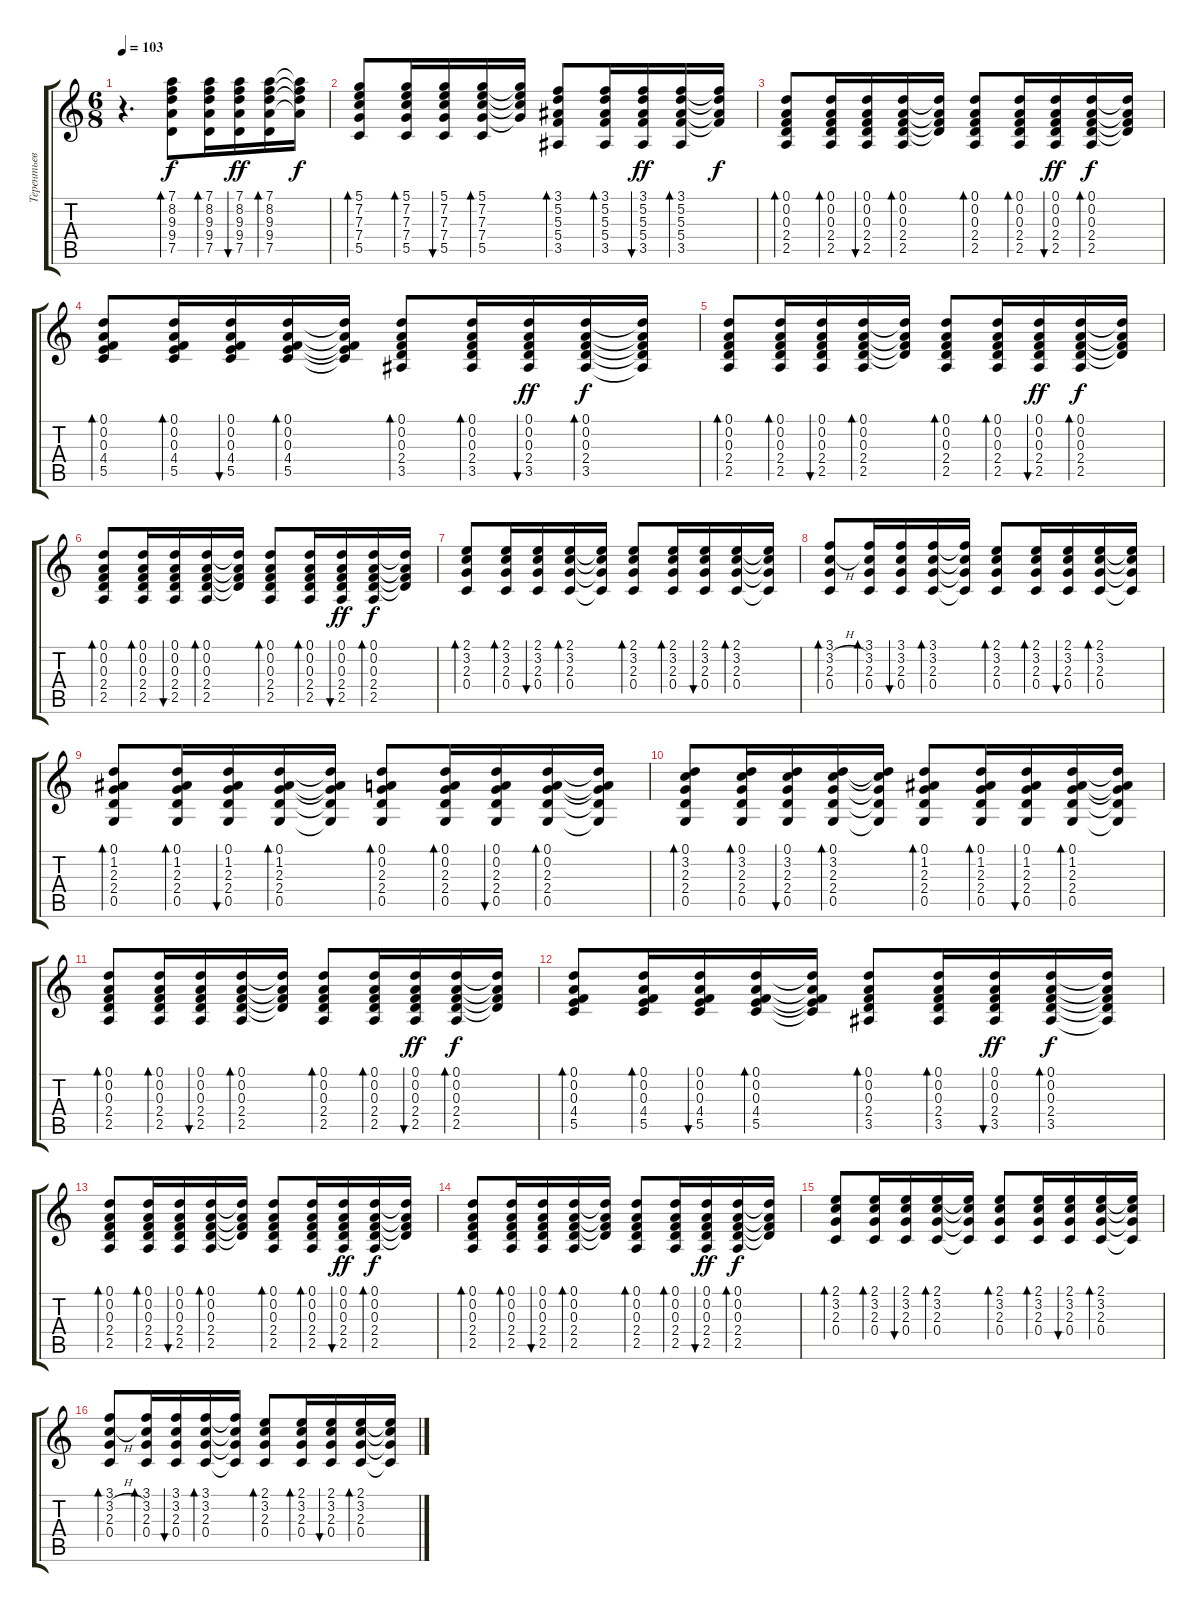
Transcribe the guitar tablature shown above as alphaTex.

\track ("Терентьев" "Терентьев") {instrument overdrivenguitar}
\staff {score tabs}
\tuning (D4 A3 F3 C3 G2 D2) {hide}
\ts (6 8)
\tempo 103
\clef g2
\ks c
r.4{d dy f volume 6 instrument electricguitarclean} (7.1 8.2 9.3 9.4 7.5).8{bd 60} (7.1 8.2 9.3 9.4 7.5).16{bd 60} (7.1 8.2 9.3 9.4 7.5).16{bu 60 dy ff} (7.1 8.2 9.3 9.4 7.5).16{bd 60} (7.1{t} 8.2{t} 9.3{t} 9.4{t}).16{dy f} |
(5.1 7.2 7.3 7.4 5.5).8{bd 60} (5.1 7.2 7.3 7.4 5.5).16{bd 60} (5.1 7.2 7.3 7.4 5.5).16{bu 60} (5.1 7.2 7.3 7.4 5.5).16{bd 60} (5.1{t} 7.2{t} 7.3{t} 7.4{t}).16 (3.1 5.2 5.3 5.4 3.5).8{bd 60} (3.1 5.2 5.3 5.4 3.5).16{bd 60} (3.1 5.2 5.3 5.4 3.5).16{bu 60 dy ff} (3.1 5.2 5.3 5.4 3.5).16{bd 60} (3.1{t} 5.2{t} 5.3{t} 5.4{t}).16{dy f} |
(0.1 0.2 0.3 2.4 2.5).8{bd 60} (0.1 0.2 0.3 2.4 2.5).16{bd 60} (0.1 0.2 0.3 2.4 2.5).16{bu 60} (0.1 0.2 0.3 2.4 2.5).16{bd 60} (0.1{t} 0.2{t} 0.3{t} 2.4{t}).16 (0.1 0.2 0.3 2.4 2.5).8{bd 60} (0.1 0.2 0.3 2.4 2.5).16{bd 60} (0.1 0.2 0.3 2.4 2.5).16{bu 60 dy ff} (0.1 0.2 0.3 2.4 2.5).16{bd 60 dy f} (0.1{t} 0.2{t} 0.3{t} 2.4{t}).16 |
(0.1 0.2 0.3 4.4 5.5).8{bd 60} (0.1 0.2 0.3 4.4 5.5).16{bd 60} (0.1 0.2 0.3 4.4 5.5).16{bu 60} (0.1 0.2 0.3 4.4 5.5).16{bd 60} (0.1{t} 0.2{t} 0.3{t} 4.4{t} 5.5{t}).16 (0.1 0.2 0.3 2.4 3.5).8{bd 60} (0.1 0.2 0.3 2.4 3.5).16{bd 60} (0.1 0.2 0.3 2.4 3.5).16{bu 60 dy ff} (0.1 0.2 0.3 2.4 3.5).16{bd 60 dy f} (0.1{t} 0.2{t} 0.3{t} 2.4{t} 3.5{t}).16 |
(0.1 0.2 0.3 2.4 2.5).8{bd 60} (0.1 0.2 0.3 2.4 2.5).16{bd 60} (0.1 0.2 0.3 2.4 2.5).16{bu 60} (0.1 0.2 0.3 2.4 2.5).16{bd 60} (0.1{t} 0.2{t} 0.3{t} 2.4{t}).16 (0.1 0.2 0.3 2.4 2.5).8{bd 60} (0.1 0.2 0.3 2.4 2.5).16{bd 60} (0.1 0.2 0.3 2.4 2.5).16{bu 60 dy ff} (0.1 0.2 0.3 2.4 2.5).16{bd 60 dy f} (0.1{t} 0.2{t} 0.3{t} 2.4{t}).16 |
(0.1 0.2 0.3 2.4 2.5).8{bd 60} (0.1 0.2 0.3 2.4 2.5).16{bd 60} (0.1 0.2 0.3 2.4 2.5).16{bu 60} (0.1 0.2 0.3 2.4 2.5).16{bd 60} (0.1{t} 0.2{t} 0.3{t} 2.4{t}).16 (0.1 0.2 0.3 2.4 2.5).8{bd 60} (0.1 0.2 0.3 2.4 2.5).16{bd 60} (0.1 0.2 0.3 2.4 2.5).16{bu 60 dy ff} (0.1 0.2 0.3 2.4 2.5).16{bd 60 dy f} (0.1{t} 0.2{t} 0.3{t} 2.4{t}).16 |
(2.1 3.2 2.3 0.4).8{bd 60} (2.1 3.2 2.3 0.4).16{bd 60} (2.1 3.2 2.3 0.4).16{bu 60} (2.1 3.2 2.3 0.4).16{bd 60} (2.1{t} 3.2{t} 2.3{t} 0.4{t}).16 (2.1 3.2 2.3 0.4).8{bd 60} (2.1 3.2 2.3 0.4).16{bd 60} (2.1 3.2 2.3 0.4).16{bu 60} (2.1 3.2 2.3 0.4).16{bd 60} (2.1{t} 3.2{t} 2.3{t} 0.4{t}).16 |
(3.1 3.2{h} 2.3 0.4).8{bd 60} (3.1 3.2 2.3 0.4).16{bd 60} (3.1 3.2 2.3 0.4).16{bu 60} (3.1 3.2 2.3 0.4).16{bd 60} (3.1{t} 3.2{t} 2.3{t} 0.4{t}).16 (2.1 3.2 2.3 0.4).8{bd 60} (2.1 3.2 2.3 0.4).16{bd 60} (2.1 3.2 2.3 0.4).16{bu 60} (2.1 3.2 2.3 0.4).16{bd 60} (2.1{t} 3.2{t} 2.3{t} 0.4{t}).16 |
(0.1 1.2 2.3 2.4 0.5).8{bd 60} (0.1 1.2 2.3 2.4 0.5).16{bd 60} (0.1 1.2 2.3 2.4 0.5).16{bu 60} (0.1 1.2 2.3 2.4 0.5).16{bd 60} (0.1{t} 1.2{t} 2.3{t} 2.4{t} 0.5{t}).16 (0.1 0.2 2.3 2.4 0.5).8{bd 60} (0.1 0.2 2.3 2.4 0.5).16{bd 60} (0.1 0.2 2.3 2.4 0.5).16{bu 60} (0.1 0.2 2.3 2.4 0.5).16{bd 60} (0.1{t} 0.2{t} 2.3{t} 2.4{t} 0.5{t}).16 |
(0.1 3.2 2.3 2.4 0.5).8{bd 60} (0.1 3.2 2.3 2.4 0.5).16{bd 60} (0.1 3.2 2.3 2.4 0.5).16{bu 60} (0.1 3.2 2.3 2.4 0.5).16{bd 60} (0.1{t} 3.2{t} 2.3{t} 2.4{t} 0.5{t}).16 (0.1 1.2 2.3 2.4 0.5).8{bd 60} (0.1 1.2 2.3 2.4 0.5).16{bd 60} (0.1 1.2 2.3 2.4 0.5).16{bu 60} (0.1 1.2 2.3 2.4 0.5).16{bd 60} (0.1{t} 1.2{t} 2.3{t} 2.4{t} 0.5{t}).16 |
(0.1 0.2 0.3 2.4 2.5).8{bd 60} (0.1 0.2 0.3 2.4 2.5).16{bd 60} (0.1 0.2 0.3 2.4 2.5).16{bu 60} (0.1 0.2 0.3 2.4 2.5).16{bd 60} (0.1{t} 0.2{t} 0.3{t} 2.4{t}).16 (0.1 0.2 0.3 2.4 2.5).8{bd 60} (0.1 0.2 0.3 2.4 2.5).16{bd 60} (0.1 0.2 0.3 2.4 2.5).16{bu 60 dy ff} (0.1 0.2 0.3 2.4 2.5).16{bd 60 dy f} (0.1{t} 0.2{t} 0.3{t} 2.4{t}).16 |
(0.1 0.2 0.3 4.4 5.5).8{bd 60} (0.1 0.2 0.3 4.4 5.5).16{bd 60} (0.1 0.2 0.3 4.4 5.5).16{bu 60} (0.1 0.2 0.3 4.4 5.5).16{bd 60} (0.1{t} 0.2{t} 0.3{t} 4.4{t} 5.5{t}).16 (0.1 0.2 0.3 2.4 3.5).8{bd 60} (0.1 0.2 0.3 2.4 3.5).16{bd 60} (0.1 0.2 0.3 2.4 3.5).16{bu 60 dy ff} (0.1 0.2 0.3 2.4 3.5).16{bd 60 dy f} (0.1{t} 0.2{t} 0.3{t} 2.4{t} 3.5{t}).16 |
(0.1 0.2 0.3 2.4 2.5).8{bd 60} (0.1 0.2 0.3 2.4 2.5).16{bd 60} (0.1 0.2 0.3 2.4 2.5).16{bu 60} (0.1 0.2 0.3 2.4 2.5).16{bd 60} (0.1{t} 0.2{t} 0.3{t} 2.4{t}).16 (0.1 0.2 0.3 2.4 2.5).8{bd 60} (0.1 0.2 0.3 2.4 2.5).16{bd 60} (0.1 0.2 0.3 2.4 2.5).16{bu 60 dy ff} (0.1 0.2 0.3 2.4 2.5).16{bd 60 dy f} (0.1{t} 0.2{t} 0.3{t} 2.4{t}).16 |
(0.1 0.2 0.3 2.4 2.5).8{bd 60} (0.1 0.2 0.3 2.4 2.5).16{bd 60} (0.1 0.2 0.3 2.4 2.5).16{bu 60} (0.1 0.2 0.3 2.4 2.5).16{bd 60} (0.1{t} 0.2{t} 0.3{t} 2.4{t}).16 (0.1 0.2 0.3 2.4 2.5).8{bd 60} (0.1 0.2 0.3 2.4 2.5).16{bd 60} (0.1 0.2 0.3 2.4 2.5).16{bu 60 dy ff} (0.1 0.2 0.3 2.4 2.5).16{bd 60 dy f} (0.1{t} 0.2{t} 0.3{t} 2.4{t}).16 |
(2.1 3.2 2.3 0.4).8{bd 60} (2.1 3.2 2.3 0.4).16{bd 60} (2.1 3.2 2.3 0.4).16{bu 60} (2.1 3.2 2.3 0.4).16{bd 60} (2.1{t} 3.2{t} 2.3{t} 0.4{t}).16 (2.1 3.2 2.3 0.4).8{bd 60} (2.1 3.2 2.3 0.4).16{bd 60} (2.1 3.2 2.3 0.4).16{bu 60} (2.1 3.2 2.3 0.4).16{bd 60} (2.1{t} 3.2{t} 2.3{t} 0.4{t}).16 |
(3.1 3.2{h} 2.3 0.4).8{bd 60} (3.1 3.2 2.3 0.4).16{bd 60} (3.1 3.2 2.3 0.4).16{bu 60} (3.1 3.2 2.3 0.4).16{bd 60} (3.1{t} 3.2{t} 2.3{t} 0.4{t}).16 (2.1 3.2 2.3 0.4).8{bd 60} (2.1 3.2 2.3 0.4).16{bd 60} (2.1 3.2 2.3 0.4).16{bu 60} (2.1 3.2 2.3 0.4).16{bd 60} (2.1{t} 3.2{t} 2.3{t} 0.4{t}).16
